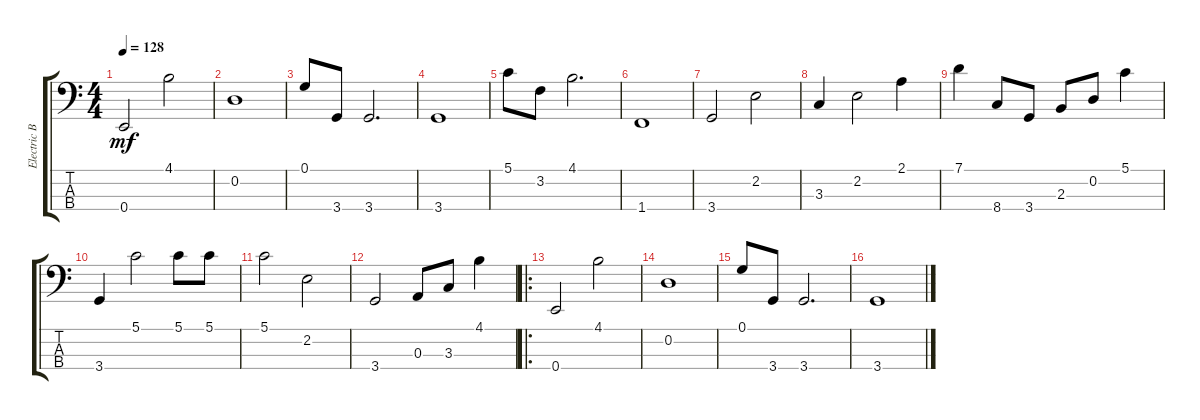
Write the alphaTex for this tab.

\track ("Electric Bass" "Electric B") {instrument electricbassfinger}
\staff {score tabs}
\tuning (G2 D2 A1 E1) {hide}
\ts (4 4)
\tempo 128
\clef f4
\ks c
0.4.2{dy mf} 4.1.2 |
0.2.1 |
0.1.8 3.4.8 3.4.2{d} |
3.4.1 |
5.1.8 3.2.8 4.1.2{d} |
1.4.1 |
3.4.2 2.2.2 |
3.3.4 2.2.2 2.1.4 |
7.1.4 8.4.8 3.4.8 2.3.8 0.2.8 5.1.4 |
3.4.4 5.1.2 5.1.8 5.1.8 |
5.1.2 2.2.2 |
3.4.2 0.3.8 3.3.8 4.1.4 |
\ro
0.4.2 4.1.2 |
0.2.1 |
0.1.8 3.4.8 3.4.2{d} |
3.4.1
